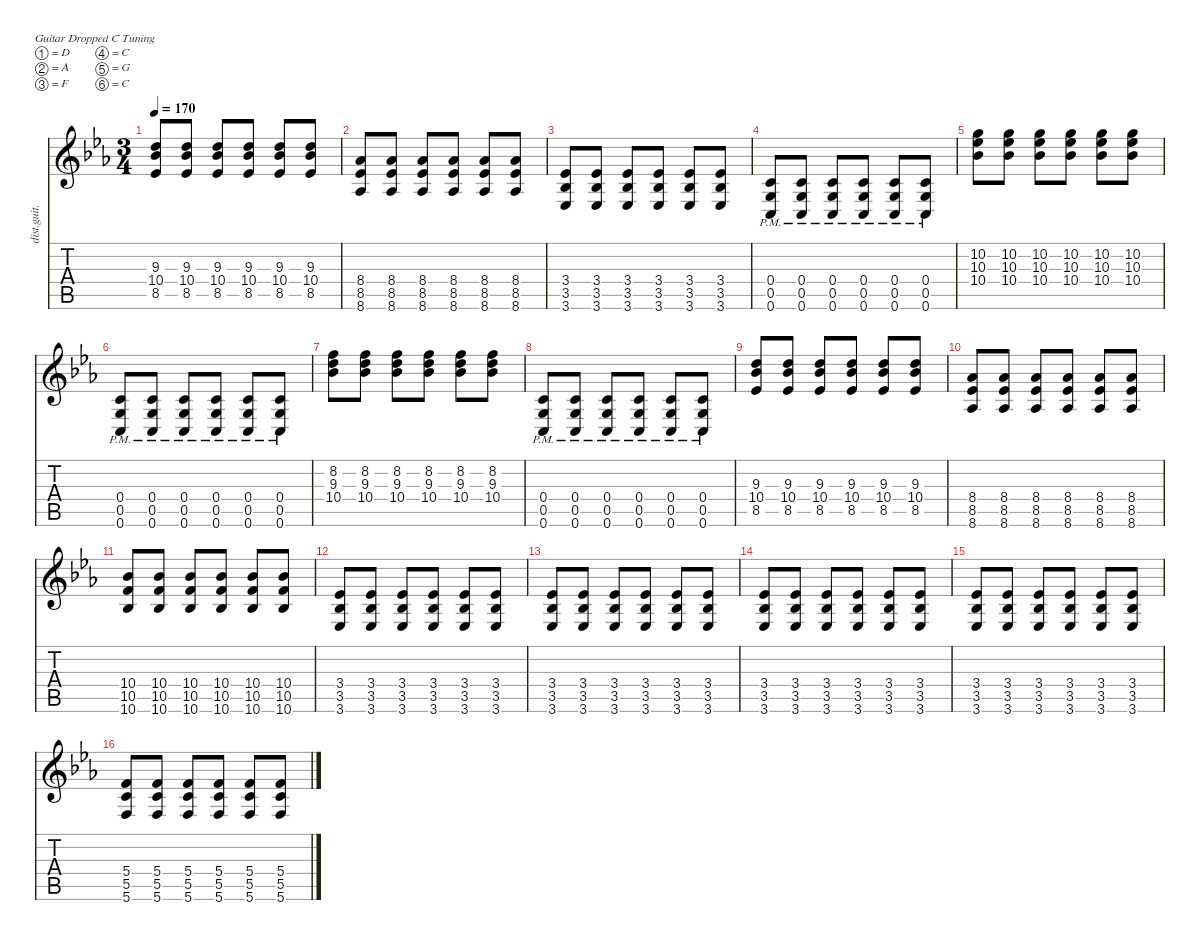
\defaultSystemsLayout 4
\hideDynamics
\bracketExtendMode nobrackets
\track ("Distortion Guitar" "dist.guit.") {instrument distortionguitar}
\staff {score tabs}
\tuning (D4 A3 F3 C3 G2 C2)
\ts (3 4)
\tempo 170
\clef g2
\ks cminor
(10.4{acc b} 9.3{acc forcenatural} 8.5{acc b}).8{dy mf beam Up} (10.4{acc b} 9.3{acc forcenatural} 8.5{acc b}).8{beam Up} (10.4{acc b} 9.3{acc forcenatural} 8.5{acc b}).8{beam Up} (10.4{acc b} 9.3{acc forcenatural} 8.5{acc b}).8{beam Up} (10.4{acc b} 9.3{acc forcenatural} 8.5{acc b}).8{beam Up} (10.4{acc b} 9.3{acc forcenatural} 8.5{acc b}).8{beam Up} |
(8.6{acc b} 8.5{acc b} 8.4{acc b}).8{beam Up} (8.6{acc b} 8.5{acc b} 8.4{acc b}).8{beam Up} (8.6{acc b} 8.5{acc b} 8.4{acc b}).8{beam Up} (8.6{acc b} 8.5{acc b} 8.4{acc b}).8{beam Up} (8.6{acc b} 8.5{acc b} 8.4{acc b}).8{beam Up} (8.6{acc b} 8.5{acc b} 8.4{acc b}).8{beam Up} |
(3.6{acc b} 3.5{acc b} 3.4{acc b}).8{beam Up} (3.6{acc b} 3.5{acc b} 3.4{acc b}).8{beam Up} (3.4{acc b} 3.5{acc b} 3.6{acc b}).8{beam Up} (3.6{acc b} 3.5{acc b} 3.4{acc b}).8{beam Up} (3.6{acc b} 3.5{acc b} 3.4{acc b}).8{beam Up} (3.4{acc b} 3.5{acc b} 3.6{acc b}).8{beam Up} |
(0.6{pm acc forcenatural} 0.5{pm acc forcenatural} 0.4{pm acc forcenatural}).8{beam Up} (0.6{pm acc forcenatural} 0.5{pm acc forcenatural} 0.4{pm acc forcenatural}).8{beam Up} (0.6{pm acc forcenatural} 0.5{pm acc forcenatural} 0.4{pm acc forcenatural}).8{beam Up} (0.6{pm acc forcenatural} 0.5{pm acc forcenatural} 0.4{pm acc forcenatural}).8{beam Up} (0.6{pm acc forcenatural} 0.5{pm acc forcenatural} 0.4{pm acc forcenatural}).8{beam Up} (0.6{pm acc forcenatural} 0.5{pm acc forcenatural} 0.4{pm acc forcenatural}).8{beam Up} |
(10.4{acc b} 10.3{acc b} 10.2{acc forcenatural}).8{beam Down} (10.4{acc b} 10.3{acc b} 10.2{acc forcenatural}).8{beam Down} (10.4{acc b} 10.3{acc b} 10.2{acc forcenatural}).8{beam Down} (10.4{acc b} 10.3{acc b} 10.2{acc forcenatural}).8{beam Down} (10.4{acc b} 10.3{acc b} 10.2{acc forcenatural}).8{beam Down} (10.4{acc b} 10.3{acc b} 10.2{acc forcenatural}).8{beam Down} |
(0.6{pm acc forcenatural} 0.5{pm acc forcenatural} 0.4{pm acc forcenatural}).8{beam Up} (0.6{pm acc forcenatural} 0.5{pm acc forcenatural} 0.4{pm acc forcenatural}).8{beam Up} (0.6{pm acc forcenatural} 0.5{pm acc forcenatural} 0.4{pm acc forcenatural}).8{beam Up} (0.6{pm acc forcenatural} 0.5{pm acc forcenatural} 0.4{pm acc forcenatural}).8{beam Up} (0.6{pm acc forcenatural} 0.5{pm acc forcenatural} 0.4{pm acc forcenatural}).8{beam Up} (0.6{pm acc forcenatural} 0.5{pm acc forcenatural} 0.4{pm acc forcenatural}).8{beam Up} |
(10.4{acc b} 9.3{acc forcenatural} 8.2{acc forcenatural}).8{beam Down} (10.4{acc b} 9.3{acc forcenatural} 8.2{acc forcenatural}).8{beam Down} (10.4{acc b} 9.3{acc forcenatural} 8.2{acc forcenatural}).8{beam Down} (10.4{acc b} 9.3{acc forcenatural} 8.2{acc forcenatural}).8{beam Down} (10.4{acc b} 9.3{acc forcenatural} 8.2{acc forcenatural}).8{beam Down} (10.4{acc b} 9.3{acc forcenatural} 8.2{acc forcenatural}).8{beam Down} |
(0.6{pm acc forcenatural} 0.5{pm acc forcenatural} 0.4{pm acc forcenatural}).8{beam Up} (0.6{pm acc forcenatural} 0.5{pm acc forcenatural} 0.4{pm acc forcenatural}).8{beam Up} (0.6{pm acc forcenatural} 0.5{pm acc forcenatural} 0.4{pm acc forcenatural}).8{beam Up} (0.6{pm acc forcenatural} 0.5{pm acc forcenatural} 0.4{pm acc forcenatural}).8{beam Up} (0.6{pm acc forcenatural} 0.5{pm acc forcenatural} 0.4{pm acc forcenatural}).8{beam Up} (0.6{pm acc forcenatural} 0.5{pm acc forcenatural} 0.4{pm acc forcenatural}).8{beam Up} |
(10.4{acc b} 9.3{acc forcenatural} 8.5{acc b}).8{beam Up} (10.4{acc b} 9.3{acc forcenatural} 8.5{acc b}).8{beam Up} (10.4{acc b} 9.3{acc forcenatural} 8.5{acc b}).8{beam Up} (10.4{acc b} 9.3{acc forcenatural} 8.5{acc b}).8{beam Up} (10.4{acc b} 9.3{acc forcenatural} 8.5{acc b}).8{beam Up} (10.4{acc b} 9.3{acc forcenatural} 8.5{acc b}).8{beam Up} |
(8.6{acc b} 8.5{acc b} 8.4{acc b}).8{beam Up} (8.6{acc b} 8.5{acc b} 8.4{acc b}).8{beam Up} (8.6{acc b} 8.5{acc b} 8.4{acc b}).8{beam Up} (8.6{acc b} 8.5{acc b} 8.4{acc b}).8{beam Up} (8.6{acc b} 8.5{acc b} 8.4{acc b}).8{beam Up} (8.6{acc b} 8.5{acc b} 8.4{acc b}).8{beam Up} |
(10.6{acc b} 10.5{acc forcenatural} 10.4{acc b}).8{beam Up} (10.6{acc b} 10.5{acc forcenatural} 10.4{acc b}).8{beam Up} (10.6{acc b} 10.5{acc forcenatural} 10.4{acc b}).8{beam Up} (10.4{acc b} 10.5{acc forcenatural} 10.6{acc b}).8{beam Up} (10.6{acc b} 10.5{acc forcenatural} 10.4{acc b}).8{beam Up} (10.4{acc b} 10.5{acc forcenatural} 10.6{acc b}).8{beam Up} |
(3.6{acc b} 3.5{acc b} 3.4{acc b}).8{beam Up} (3.4{acc b} 3.5{acc b} 3.6{acc b}).8{beam Up} (3.6{acc b} 3.5{acc b} 3.4{acc b}).8{beam Up} (3.4{acc b} 3.5{acc b} 3.6{acc b}).8{beam Up} (3.6{acc b} 3.5{acc b} 3.4{acc b}).8{beam Up} (3.4{acc b} 3.5{acc b} 3.6{acc b}).8{beam Up} |
(3.6{acc b} 3.5{acc b} 3.4{acc b}).8{beam Up} (3.4{acc b} 3.5{acc b} 3.6{acc b}).8{beam Up} (3.6{acc b} 3.5{acc b} 3.4{acc b}).8{beam Up} (3.4{acc b} 3.5{acc b} 3.6{acc b}).8{beam Up} (3.6{acc b} 3.5{acc b} 3.4{acc b}).8{beam Up} (3.4{acc b} 3.5{acc b} 3.6{acc b}).8{beam Up} |
(3.6{acc b} 3.5{acc b} 3.4{acc b}).8{beam Up} (3.4{acc b} 3.5{acc b} 3.6{acc b}).8{beam Up} (3.6{acc b} 3.5{acc b} 3.4{acc b}).8{beam Up} (3.4{acc b} 3.5{acc b} 3.6{acc b}).8{beam Up} (3.6{acc b} 3.5{acc b} 3.4{acc b}).8{beam Up} (3.4{acc b} 3.5{acc b} 3.6{acc b}).8{beam Up} |
(3.6{acc b} 3.5{acc b} 3.4{acc b}).8{beam Up} (3.4{acc b} 3.5{acc b} 3.6{acc b}).8{beam Up} (3.6{acc b} 3.5{acc b} 3.4{acc b}).8{beam Up} (3.4{acc b} 3.5{acc b} 3.6{acc b}).8{beam Up} (3.6{acc b} 3.5{acc b} 3.4{acc b}).8{beam Up} (3.4{acc b} 3.5{acc b} 3.6{acc b}).8{beam Up} |
(5.4{acc forcenatural} 5.5{acc forcenatural} 5.6{acc forcenatural}).8{beam Up} (5.4{acc forcenatural} 5.5{acc forcenatural} 5.6{acc forcenatural}).8{beam Up} (5.4{acc forcenatural} 5.5{acc forcenatural} 5.6{acc forcenatural}).8{beam Up} (5.4{acc forcenatural} 5.5{acc forcenatural} 5.6{acc forcenatural}).8{beam Up} (5.4{acc forcenatural} 5.5{acc forcenatural} 5.6{acc forcenatural}).8{beam Up} (5.4{acc forcenatural} 5.5{acc forcenatural} 5.6{acc forcenatural}).8{beam Up}
